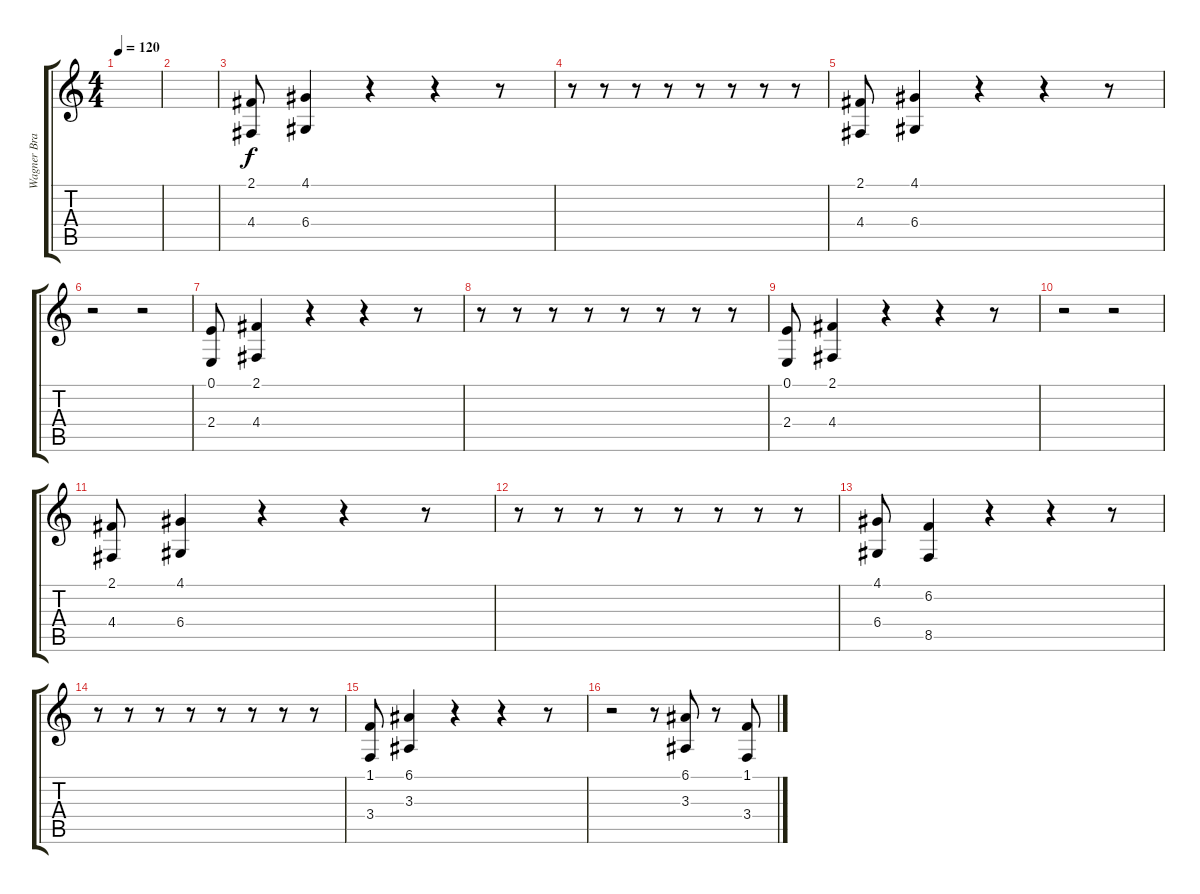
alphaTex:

\track ("Wagner Brass" "Wagner Bra") {instrument brasssection}
\staff {score tabs}
\tuning (E4 B3 G3 D3 A2 E2) {hide}
\ts (4 4)
\tempo 120
\clef g2
\ks c
|
|
(2.1 4.4).8 (4.1 6.4).4 r.4 r.4 r.8 |
r.8 r.8 r.8 r.8 r.8 r.8 r.8 r.8 |
(2.1 4.4).8 (4.1 6.4).4 r.4 r.4 r.8 |
r.2 r.2 |
(0.1 2.4).8 (2.1 4.4).4 r.4 r.4 r.8 |
r.8 r.8 r.8 r.8 r.8 r.8 r.8 r.8 |
(0.1 2.4).8 (2.1 4.4).4 r.4 r.4 r.8 |
r.2 r.2 |
(2.1 4.4).8 (4.1 6.4).4 r.4 r.4 r.8 |
r.8 r.8 r.8 r.8 r.8 r.8 r.8 r.8 |
(4.1 6.4).8 (6.2 8.5).4 r.4 r.4 r.8 |
r.8 r.8 r.8 r.8 r.8 r.8 r.8 r.8 |
(1.1 3.4).8 (6.1 3.3).4 r.4 r.4 r.8 |
r.2 r.8 (6.1 3.3).8 r.8 (1.1 3.4).8
